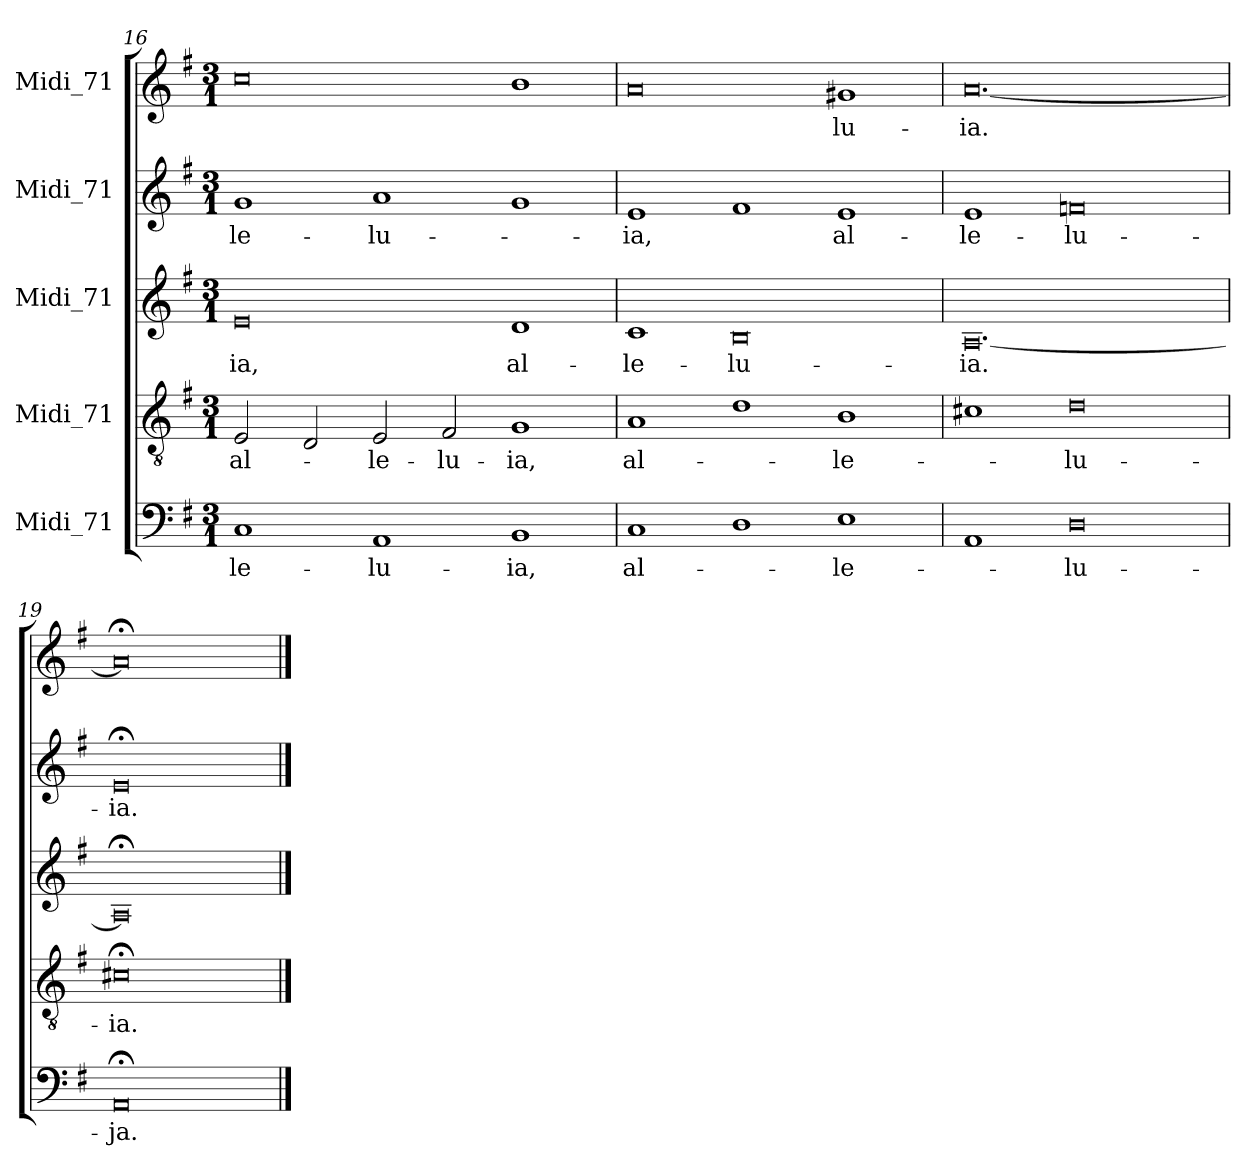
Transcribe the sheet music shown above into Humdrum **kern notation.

**kern	**text	**kern	**text	**kern	**text	**kern	**text	**kern	**text
*part5	*part5	*part4	*part4	*part3	*part3	*part2	*part2	*part1	*part1
*staff5	*staff5	*staff4	*staff4	*staff3	*staff3	*staff2	*staff2	*staff1	*staff1
*I"Midi_71	*	*I"Midi_71	*	*I"Midi_71	*	*I"Midi_71	*	*I"Midi_71	*
*clefF4	*	*clefGv2	*	*clefG2	*	*clefG2	*	*clefG2	*
*k[f#]	*	*k[f#]	*	*k[f#]	*	*k[f#]	*	*k[f#]	*
*G:	*	*G:	*	*G:	*	*G:	*	*G:	*
*M3/1	*	*M3/1	*	*M3/1	*	*M3/1	*	*M3/1	*
=16	=16	=16	=16	=16	=16	=16	=16	=16	=16
!	!LO:LY:b	!	!LO:LY:b	!	!LO:LY:b	!	!LO:LY:b	!	!
1C	-le-	2E	al-	0e	-ia,	1g	-le-	0cc	.
.	.	2D	.	.	.	.	.	.	.
!	!LO:LY:b	!	!LO:LY:b	!	!	!	!LO:LY:b	!	!
1AA	-lu-	2E	-le-	.	.	1a	-lu-	.	.
!	!	!	!LO:LY:b	!	!	!	!	!	!
.	.	2F#	-lu-	.	.	.	.	.	.
!	!LO:LY:b	!	!LO:LY:b	!	!LO:LY:b	!	!	!	!
1BB	-ia,	1G	-ia,	1d	al-	1g	.	1b	.
=17	=17	=17	=17	=17	=17	=17	=17	=17	=17
!	!LO:LY:b	!	!LO:LY:b	!	!LO:LY:b	!	!LO:LY:b	!	!
1C	al-	1A	al-	1c	-le-	1e	-ia,	0a	.
!	!	!	!	!	!LO:LY:b	!	!	!	!
1D	.	1d	.	0B	-lu-	1f#	.	.	.
!	!LO:LY:b	!	!LO:LY:b	!	!	!	!LO:LY:b	!	!LO:LY:b
1E	-le-	1B	-le-	.	.	1e	al-	1g#X	-lu-
=18	=18	=18	=18	=18	=18	=18	=18	=18	=18
!	!	!	!	!	!LO:LY:b	!	!LO:LY:b	!	!LO:LY:b
1AA	.	1c#X	.	[0.A	-ia.	1e	-le-	[0.a	-ia.
!	!LO:LY:b	!	!LO:LY:b	!	!	!	!LO:LY:b	!	!
0D	-lu-	0d	-lu-	.	.	0fn	-lu-	.	.
=19	=19	=19	=19	=19	=19	=19	=19	=19	=19
!	!LO:LY:b	!	!LO:LY:b	!	!	!	!LO:LY:b	!	!
0AA;<	-ja.	0c#X;<	-ia.	0A;<]	.	0e;<	-ia.	0a;<]	.
==	==	==	==	==	==	==	==	==	==
*-	*-	*-	*-	*-	*-	*-	*-	*-	*-
